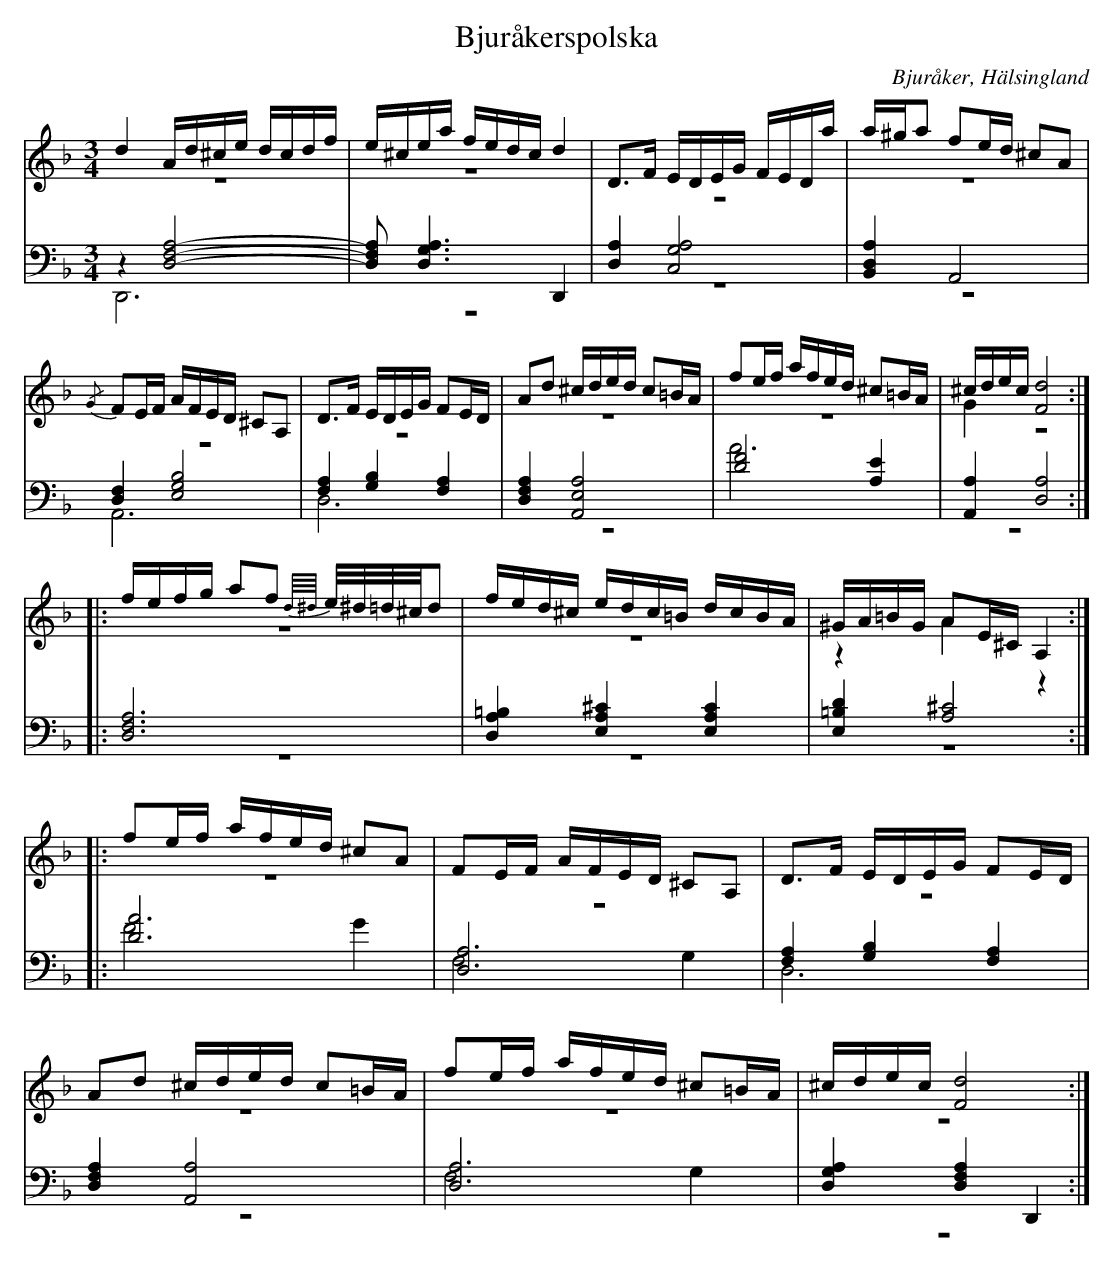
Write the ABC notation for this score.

X:1
T: Bjuråkerspolska
O: Bjuråker, Hälsingland
M: 3/4
L: 1/16
K: Dm
V:1
V:2 merge
V:3
V:4 merge
V:1
d4 Ad^ce dcdf |e^cea fedc d4|D2>F2 EDEG FEDa|a^ga2 f2ed ^c2A2|
{/G}F2EF AFED ^C2A,2|D2>F2 EDEG F2ED|A2d2 ^cded c2=BA|f2ef afed ^c2=BA|^cdec [F8d8]:|
|:fefg a2f2 {d//^d//}e/^d/=d/^c/d2 |fed^c edc=B dcBA|^GA=BG A2E^C A,4:|
|:f2ef afed ^c2A2|F2EF AFED ^C2A,2|D2>F2 EDEG F2ED|
A2d2 ^cded c2=BA|f2ef afed ^c2=BA|^cdec [F8d8]:|
V:2
z12|z12|z12|z12|
z12|z12|z12|z12|G4 z8:|
|:z12|z12|z4 A4 z4:|
|:z12|z12|z12|
z12|z12|z12:|
V:3 clef=bass
z4 [D,8F,8 A,8]-|[D,2F,2 A,2] [D,6G,6A,6] D,,4|[D,4A,4] [C,8G,8A,8]|[B,,4D,4A,4] A,,8|
[D,4F,4] [E,8G,8B,8]|[F,4A,4] [G,4B,4] [F,4A,4]|[D,4F,4A,4] [A,,8E,8A,8]|[D8F8] [A,4E4]|[A,,4A,4] [D,8A,8]:|
|:[D,12F,12A,12]|[D,4A,4=B,4] [E,4A,4^C4] [E,4A,4C4]|[E,4=B,4D4] [A,8^C8]:|
|:[D12A12]|[D,12A,12]|[F,4A,4] [G,4B,4] [F,4A,4]|
[D,4F,4A,4] [A,,8A,8]|[D,12A,12]|[D,4G,4A,4] [D,4F,4A,4] D,,4:|
V:4 clef=bass
D,,12|z12|z12|z12|
A,,12|D,12|z12|A12|z12:|
|:z12|z12|z12:|
|:F8 G4|F,8 G,4|D,12|
z12|F,8 G,4|z12:|
